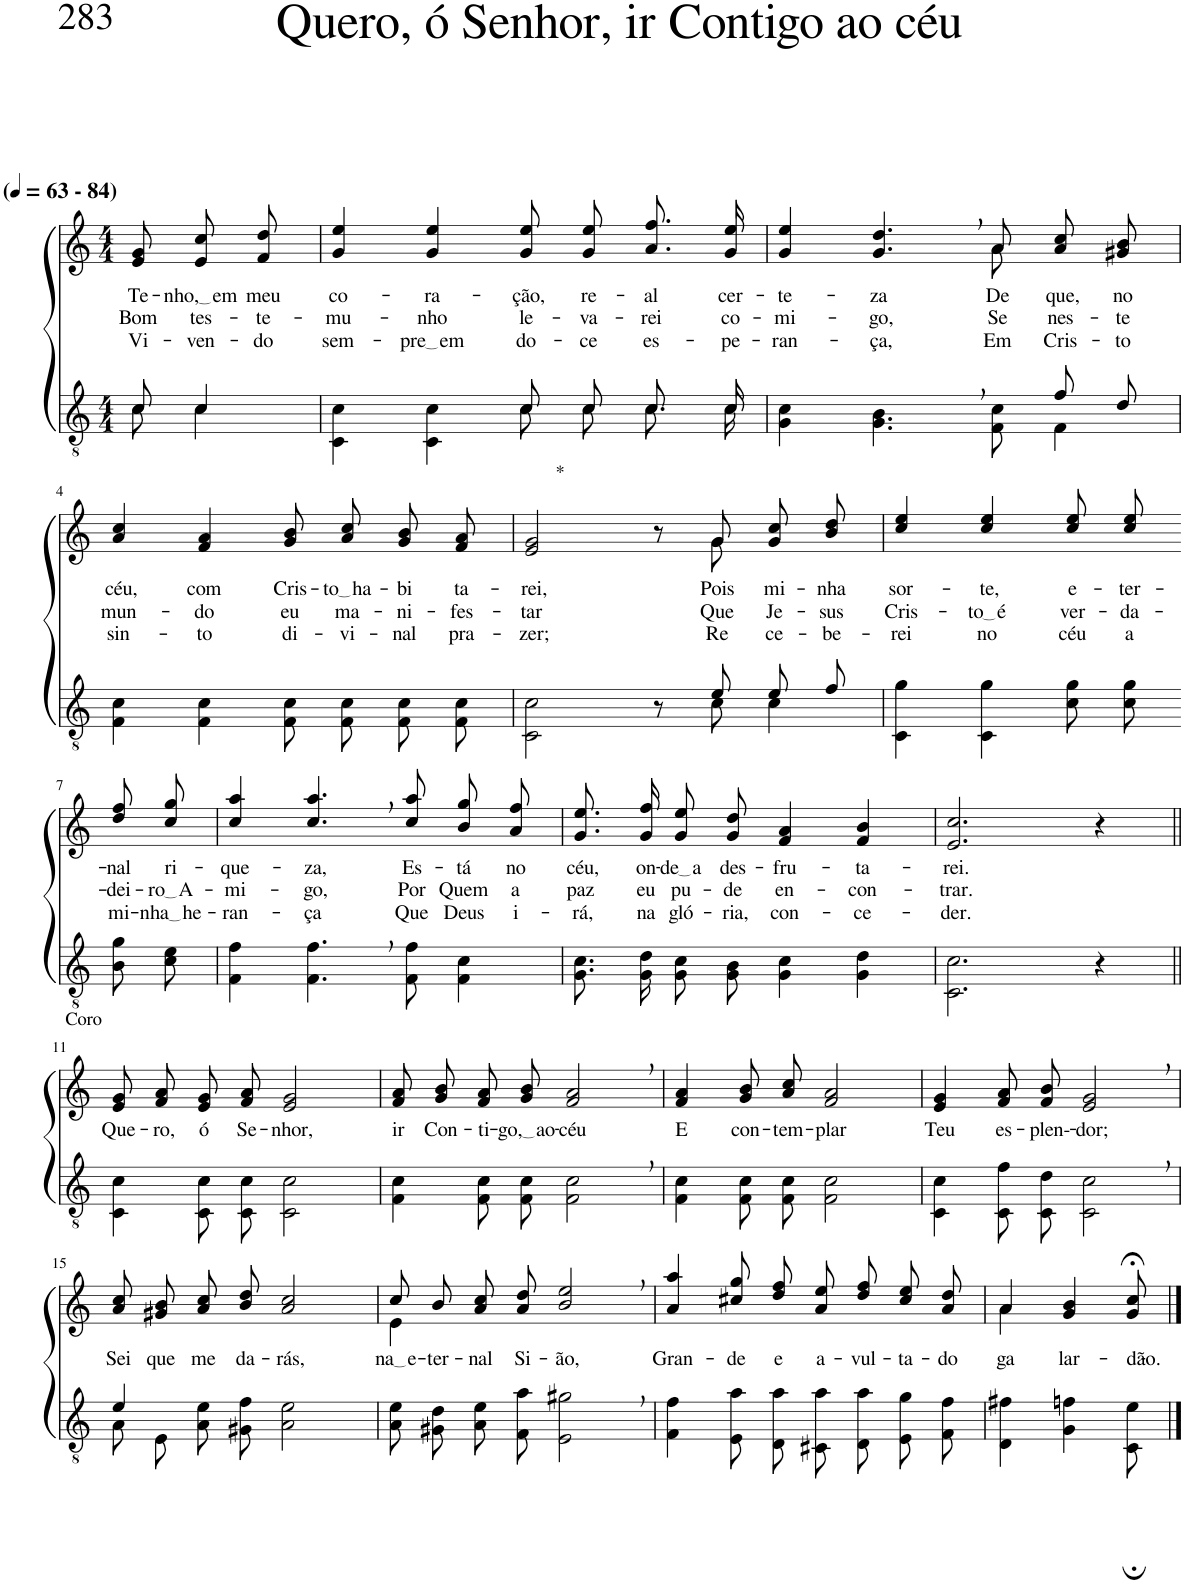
**kern	**kern	**text	**text	**text
*part2	*part1	*part1	*part1	*part1
*staff2	*staff1	*staff1	*staff1	*staff1
*I"Parte III e IV	*I"Parte I e II	*	*	*
*clefGv2	*clefG2	*	*	*
*Trd3c5	*Trd3c5	*	*	*
*k[]	*k[]	*	*	*
*M4/4	*M4/4	*	*	*
*MM63	*MM63	*	*	*
=1	=1	=1	=1	=1
*^	*	*	*	*
!	!	!LO:TX:a:B:t=(	!	!	!
!	!	!LO:TX:a:B:t=- 84)	!	!	!
!	!	!	!LO:LY:b	!LO:LY:b	!LO:LY:b
8c\	8c/	8e/ 8g/	Te-	Bom	Vi-
!	!	!	!LO:LY:b	!LO:LY:b	!LO:LY:b
4c\	4c/	8e/ 8cc/L	nho, em	tes-	-ven-
!	!	!	!LO:LY:b	!LO:LY:b	!LO:LY:b
.	.	8f/ 8dd/J	meu	-te-	-do
=2	=2	=2	=2	=2	=2
!	!	!	!LO:LY:b	!LO:LY:b	!LO:LY:b
2ryy	4C\ 4c\	4g/ 4ee/	co-	-mu-	sem-
!	!	!	!LO:LY:b	!LO:LY:b	!LO:LY:b
.	4C\ 4c\	4g/ 4ee/	-ra-	-nho	pre em
!	!	!	!LO:LY:b	!LO:LY:b	!LO:LY:b
8c/L	8c\L	8g\ 8ee\L	-ção,	le-	do-
!	!	!	!LO:LY:b	!LO:LY:b	!LO:LY:b
8c/J	8c\J	8g\ 8ee\J	re-	-va-	-ce
!	!	!	!LO:LY:b	!LO:LY:b	!LO:LY:b
8.c/L	8.c\L	8.a\ 8.ff\L	-al	-rei	es-
!	!	!	!LO:LY:b	!LO:LY:b	!LO:LY:b
16c/Jk	16c\Jk	16g\ 16ee\Jk	cer-	co-	-pe-
=3	=3	=3	=3	=3	=3
!	!	!	!LO:LY:b	!LO:LY:b	!LO:LY:b
*	*	*^	*	*	*
2.ryy	4G\ 4c\	4g/ 4ee/	8ryy	-te-	-mi-	-ran-
!	!	!	!	!LO:LY:b	!LO:LY:b	!LO:LY:b
*	*	*v	*v	*	*	*
.	4.G\ 4.B\	4.g/, 4.dd/,	-za	-go,	-ça,
*	*	*^	*	*	*
!	!	!	!	!LO:LY:b	!LO:LY:b	!LO:LY:b
.	8F\ 8c\	8a/	8a\	De	Se	Em
!	!	!	!	!LO:LY:b	!LO:LY:b	!LO:LY:b
8f/L	4F\	8a/ 8cc/L	4ryy	que,	nes-	Cris-
!	!	!	!	!LO:LY:b	!LO:LY:b	!LO:LY:b
8d/J	.	8g#X/ 8b/J	.	no	-te	-to
*v	*v	*	*	*	*	*
*	*v	*v	*	*	*
!!LO:LB:g=z
=4	=4	=4	=4	=4
!	!	!LO:LY:b	!LO:LY:b	!LO:LY:b
4F\ 4c\	4a/ 4cc/	céu,	mun-	sin-
!	!	!LO:LY:b	!LO:LY:b	!LO:LY:b
4F\ 4c\	4f/ 4a/	com	-do	-to
!	!	!LO:LY:b	!LO:LY:b	!LO:LY:b
8F/ 8c/L	8g/ 8b/L	Cris-	eu	di-
!	!	!LO:LY:b	!LO:LY:b	!LO:LY:b
8F/ 8c/J	8a/ 8cc/J	to ha	ma-	-vi-
!	!	!LO:LY:b	!LO:LY:b	!LO:LY:b
8F/ 8c/L	8g/ 8b/L	-bi	-ni-	-nal
!	!	!LO:LY:b	!LO:LY:b	!LO:LY:b
8F/ 8c/J	8f/ 8a/J	ta-	-fes-	pra-
=5	=5	=5	=5	=5
*^	*	*	*	*
!	!	!LO:TX:a:t=*	!	!	!
!	!	!	!LO:LY:b	!LO:LY:b	!LO:LY:b
*	*	*^	*	*	*
2ryy	2C\ 2c\	2e/ 2g/	8ryy	-rei,	-tar	-zer;
*	*	*v	*v	*	*	*
8r	8ryy	8r	.	.	.
*	*	*^	*	*	*
!	!	!	!	!LO:LY:b	!LO:LY:b	!LO:LY:b
8e/	8c\	8g/	8g\	-Pois	Que	Re-
!	!	!	!	!LO:LY:b	!LO:LY:b	!LO:LY:b
8e/L	4c\	8g\ 8cc\L	4ryy	mi-	Je-	-ce-
!	!	!	!	!LO:LY:b	!LO:LY:b	!LO:LY:b
8f/J	.	8b\ 8dd\J	.	-nha	-sus	-be-
*v	*v	*	*	*	*	*
*	*v	*v	*	*	*
=6	=6	=6	=6	=6
!	!	!LO:LY:b	!LO:LY:b	!LO:LY:b
4C\ 4g\	4cc/ 4ee/	sor-	Cris-	-rei
!	!	!LO:LY:b	!LO:LY:b	!LO:LY:b
4C\ 4g\	4cc/ 4ee/	-te,	to é	no
!	!	!LO:LY:b	!LO:LY:b	!LO:LY:b
8c\ 8g\L	8cc\ 8ee\L	e-	ver-	céu
!	!	!LO:LY:b	!LO:LY:b	!LO:LY:b
8c\ 8g\J	8cc\ 8ee\J	-ter-	-da-	a
!!LO:LB:g=z
=7-	=7-	=7-	=7-	=7-
!	!	!LO:LY:b	!LO:LY:b	!LO:LY:b
8B\ 8g\L	8dd\ 8ff\L	-nal	-dei-	mi-
!	!	!LO:LY:b	!LO:LY:b	!LO:LY:b
8c\ 8e\J	8cc\ 8gg\J	ri-	ro A	nha he
=8	=8	=8	=8	=8
!	!	!LO:LY:b	!LO:LY:b	!LO:LY:b
4F\ 4f\	4cc/ 4aa/	-que-	-mi-	-ran-
!	!	!LO:LY:b	!LO:LY:b	!LO:LY:b
4.F\, 4.f\,	4.cc/, 4.aa/,	-za,	-go,	-ça
!	!	!LO:LY:b	!LO:LY:b	!LO:LY:b
8F\ 8f\	8cc/ 8aa/	Es-	Por	Que
!	!	!LO:LY:b	!LO:LY:b	!LO:LY:b
4F\ 4c\	8b\ 8gg\L	-tá	Quem	Deus
!	!	!LO:LY:b	!LO:LY:b	!LO:LY:b
.	8a\ 8ff\J	no	a	i-
=9	=9	=9	=9	=9
!	!	!LO:LY:b	!LO:LY:b	!LO:LY:b
8.G\ 8.c\L	8.g\ 8.ee\L	céu,	paz	-rá,
!	!	!LO:LY:b	!LO:LY:b	!LO:LY:b
16G\ 16d\Jk	16g\ 16ff\Jk	on-	eu	na
!	!	!LO:LY:b	!LO:LY:b	!LO:LY:b
8G/ 8c/L	8g\ 8ee\L	de a	pu-	gló-
!	!	!LO:LY:b	!LO:LY:b	!LO:LY:b
8G/ 8B/J	8g\ 8dd\J	des-	-de	-ria,
!	!	!LO:LY:b	!LO:LY:b	!LO:LY:b
4G\ 4c\	4f/ 4a/	-fru-	en-	con-
!	!	!LO:LY:b	!LO:LY:b	!LO:LY:b
4G\ 4d\	4f/ 4b/	-ta-	-con-	-ce-
=10	=10	=10	=10	=10
!	!	!LO:LY:b	!LO:LY:b	!LO:LY:b
2.C\ 2.c\	2.e/ 2.cc/	-rei.	-trar.	-der.
4r	4r	.	.	.
!!LO:LB:g=z
=11||	=11||	=11||	=11||	=11||
!	!LO:TX:a:t=Coro	!	!	!
!	!	!LO:LY:b	!	!
4C\ 4c\	8e/ 8g/L	Que-	.	.
!	!	!LO:LY:b	!	!
.	8f/ 8a/J	-ro,	.	.
!	!	!LO:LY:b	!	!
8C/ 8c/L	8e/ 8g/L	ó	.	.
!	!	!LO:LY:b	!	!
8C/ 8c/J	8f/ 8a/J	Se-	.	.
!	!	!LO:LY:b	!	!
2C\ 2c\	2e/ 2g/	-nhor,	.	.
=12	=12	=12	=12	=12
!	!	!LO:LY:b	!	!
4F\ 4c\	8f/ 8a/L	ir	.	.
!	!	!LO:LY:b	!	!
.	8g/ 8b/J	Con-	.	.
!	!	!LO:LY:b	!	!
8F/ 8c/L	8f/ 8a/L	-ti-	.	.
!	!	!LO:LY:b	!	!
8F/ 8c/J	8g/ 8b/J	go, ao	.	.
!	!	!LO:LY:b	!	!
2F\, 2c\,	2f/, 2a/,	-céu	.	.
=13	=13	=13	=13	=13
!	!	!LO:LY:b	!	!
4F\ 4c\	4f/ 4a/	E	.	.
!	!	!LO:LY:b	!	!
8F/ 8c/L	8g/ 8b/L	con-	.	.
!	!	!LO:LY:b	!	!
8F/ 8c/J	8a/ 8cc/J	-tem-	.	.
!	!	!LO:LY:b	!	!
2F\ 2c\	2f/ 2a/	-plar	.	.
=14	=14	=14	=14	=14
!	!	!LO:LY:b	!	!
4C\ 4c\	4e/ 4g/	Teu	.	.
!	!	!LO:LY:b	!	!
8C/ 8f/L	8f/ 8a/L	es-	.	.
!	!	!LO:LY:b	!	!
8C/ 8d/J	8f/ 8b/J	-plen--	.	.
!	!	!LO:LY:b	!	!
2C\, 2c\,	2e/, 2g/,	-dor;	.	.
!!LO:LB:g=z
=15	=15	=15	=15	=15
*^	*	*	*	*
!	!	!	!LO:LY:b	!	!
4e/	8A\L	8a/ 8cc/L	Sei	.	.
!	!	!	!LO:LY:b	!	!
.	8E\J	8g#X/ 8b/J	que	.	.
!	!	!	!LO:LY:b	!	!
2.ryy	8A\ 8e\L	8a\ 8cc\L	me	.	.
!	!	!	!LO:LY:b	!	!
.	8G#X\ 8f\J	8b\ 8dd\J	da-	.	.
!	!	!	!LO:LY:b	!	!
.	2A\ 2e\	2a/ 2cc/	-rás,	.	.
=16	=16	=16	=16	=16	=16
*	*	*^	*	*	*
!	!	!	!	!LO:LY:b	!	!
*v	*v	*	*	*	*	*
8A\ 8e\L	8cc/L	4e\	na e	.	.
!	!	!	!LO:LY:b	!	!
8G#X\ 8d\J	8b/J	.	-ter-	.	.
!	!	!	!LO:LY:b	!	!
8A\ 8e\L	8a\ 8cc\L	2.ryy	-nal	.	.
!	!	!	!LO:LY:b	!	!
8F\ 8a\J	8a\ 8dd\J	.	Si-	.	.
!	!	!	!LO:LY:b	!	!
2E\, 2g#X\,	2b/, 2ee/,	.	-ão,	.	.
*	*v	*v	*	*	*
=17	=17	=17	=17	=17
!	!	!LO:LY:b	!	!
4F\ 4f\	4a/ 4aa/	Gran-	.	.
!	!	!LO:LY:b	!	!
8E\ 8a\L	8cc#X\ 8gg\L	-de	.	.
!	!	!LO:LY:b	!	!
8D\ 8a\J	8dd\ 8ff\J	e	.	.
!	!	!LO:LY:b	!	!
8C#X\ 8a\L	8a\ 8ee\L	a-	.	.
!	!	!LO:LY:b	!	!
8D\ 8a\J	8dd\ 8ff\J	-vul-	.	.
!	!	!LO:LY:b	!	!
8E\ 8g\L	8cc#\ 8ee\L	-ta-	.	.
!	!	!LO:LY:b	!	!
8F\ 8f\J	8a\ 8dd\J	-do	.	.
=18	=18	=18	=18	=18
*	*^	*	*	*
!	!	!	!LO:LY:b	!	!
4D\ 4f#X\	4a/	4a\	-ga-	.	.
!	!	!	!LO:LY:b	!	!
4G\ 4fn\	4g/ 4b/	4.ryy	-lar-	.	.
!	!	!	!LO:LY:b	!	!
8C\; 8e\;	8g/;< 8cc/;<	.	-dão.-	.	.
*	*v	*v	*	*	*
==	==	==	==	==
*-	*-	*-	*-	*-
